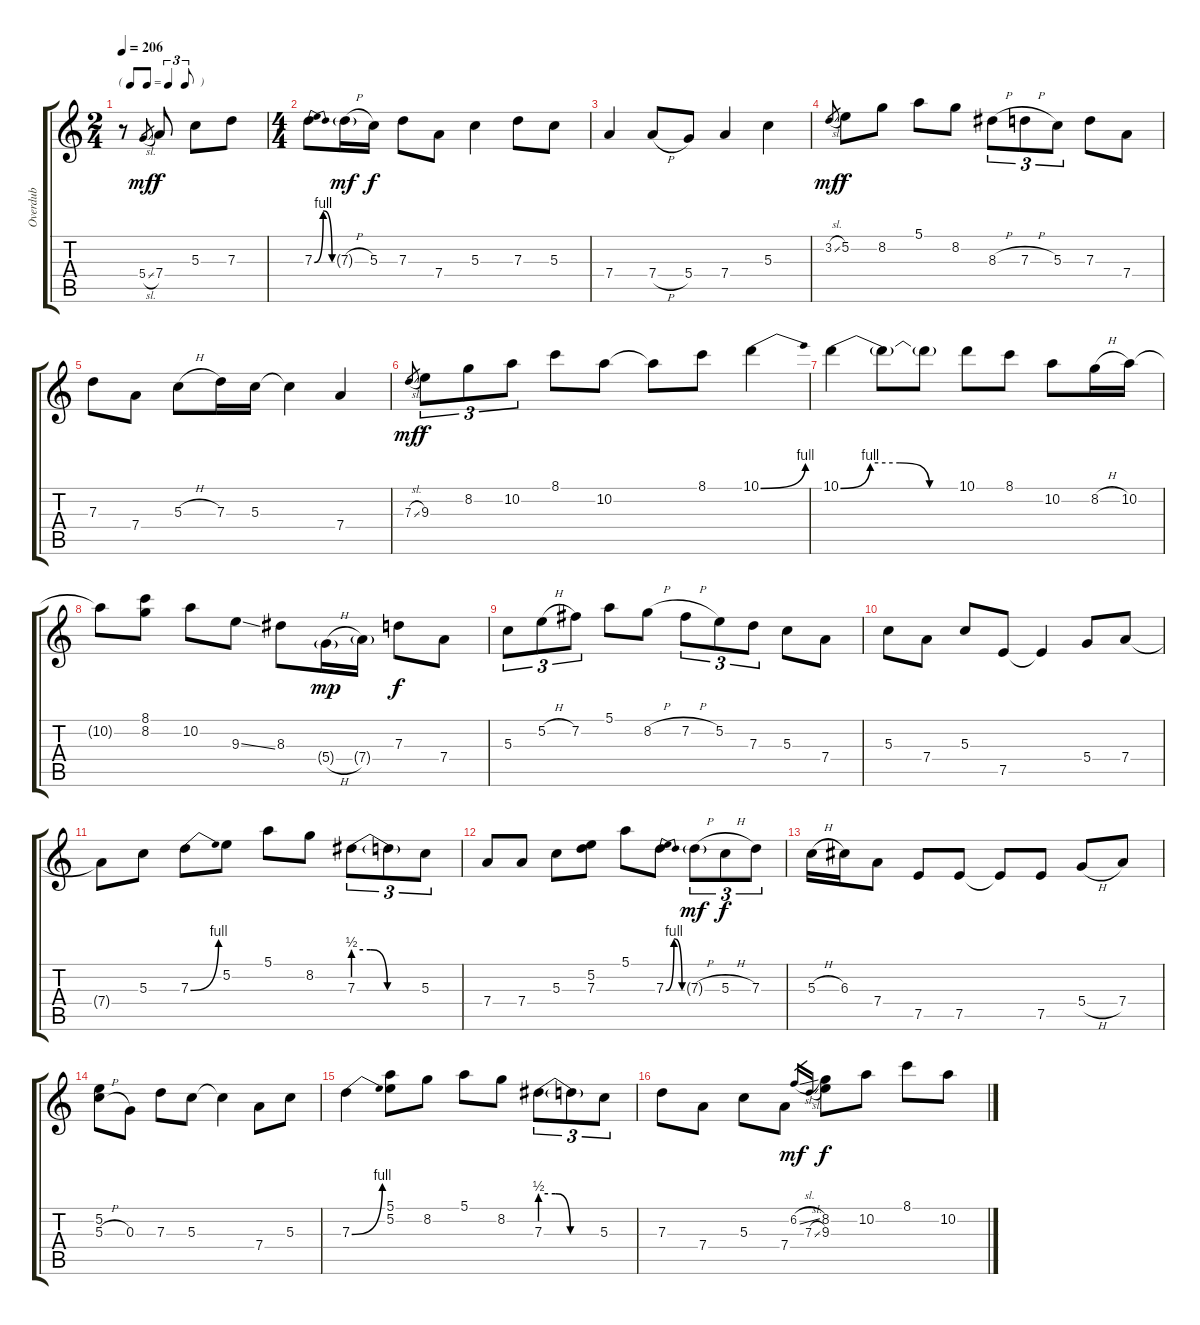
\track ("Overdub" "Overdub") {instrument fretlessbass}
\staff {score tabs}
\tuning (E4 B3 G3 D3 A2 E2) {hide}
\ts (2 4)
\tf triplet8th
\tempo 206
\clef g2
\ks c
r.8{dy mf instrument fretlessbass} 5.4{sl}.8{gr} 7.4.8{dy f} 5.3.8 7.3.8 |
\ts (4 4)
7.3{be (bendrelease 0 0 15 4 30 4 60 0)}.8 7.3{h g}.16{dy mf} 5.3.16{dy f} 7.3.8 7.4.8 5.3.4 7.3.8 5.3.8 |
7.4.4 7.4{h}.8 5.4.8 7.4.4 5.3.4 |
3.2{sl}.8{gr dy mf} 5.2.8{dy f} 8.2.8 5.1.8 8.2.8 8.3{h}.8{tu (3 2)} 7.3{h}.8{tu (3 2)} 5.3.8{tu (3 2)} 7.3.8 7.4.8 |
7.3.8 7.4.8 5.3{h}.8 7.3.16 5.3.16 5.3{t}.4 7.4.4 |
7.3{sl}.8{gr dy mf} 9.3.8{tu (3 2) dy f} 8.2.8{tu (3 2)} 10.2.8{tu (3 2)} 8.1.8 10.2.8 10.2{t}.8 8.1.8 10.1{be (bend 0 0 60 4)}.4 |
10.1{be (custom 0 0 15 4 30 4 45 0 60 0)}.4 10.1{t}.8 10.1{t}.8 10.1.8 8.1.8 10.2.8 8.2{h}.16 10.2.16 |
10.2{t}.8 (8.1 8.2).8 10.2.8 9.3{ss}.8 8.3.8 5.4{h g}.16{dy mp} 7.4{g}.16 7.3.8{dy f} 7.4.8 |
5.3.8{tu (3 2)} 5.2{h}.8{tu (3 2)} 7.2.8{tu (3 2)} 5.1.8 8.2{h}.8 7.2{h}.8{tu (3 2)} 5.2.8{tu (3 2)} 7.3.8{tu (3 2)} 5.3.8 7.4.8 |
5.3.8 7.4.8 5.3.8 7.5.8 7.5{t}.4 5.4.8 7.4.8 |
7.4{t}.8 5.3.8 7.3{be (bend 0 0 60 4)}.8 5.2.8 5.1.8 8.2.8 7.3{be (custom 0 2 15 2 30 0 60 0)}.8{tu (3 2)} 7.3{t}.8{tu (3 2)} 5.3.8{tu (3 2)} |
7.4.8 7.4.8 5.3.8 (5.2 7.3).8 5.1.8 7.3{be (bendrelease 0 0 15 4 30 4 60 0)}.8 7.3{h g}.8{tu (3 2) dy mf} 5.3{h}.8{tu (3 2) dy f} 7.3.8{tu (3 2)} |
5.3{h}.16 6.3.16 7.4.8 7.5.8 7.5.8 7.5{t}.8 7.5.8 5.4{h}.8 7.4.8 |
(5.2 5.3{h}).8 0.3.8 7.3.8 5.3.8 5.3{t}.4 7.4.8 5.3.8 |
7.3{be (bend 0 0 60 4)}.4 (5.1 5.2).8 8.2.8 5.1.8 8.2.8 7.3{be (custom 0 2 15 2 30 0 60 0)}.8{tu (3 2)} 7.3{t}.8{tu (3 2)} 5.3.8{tu (3 2)} |
7.3.8 7.4.8 5.3.8 7.4.8 6.2{sl}.16{gr dy mf} 7.3{sl}.16{gr} (8.2 9.3).8{dy f} 10.2.8 8.1.8 10.2.8
